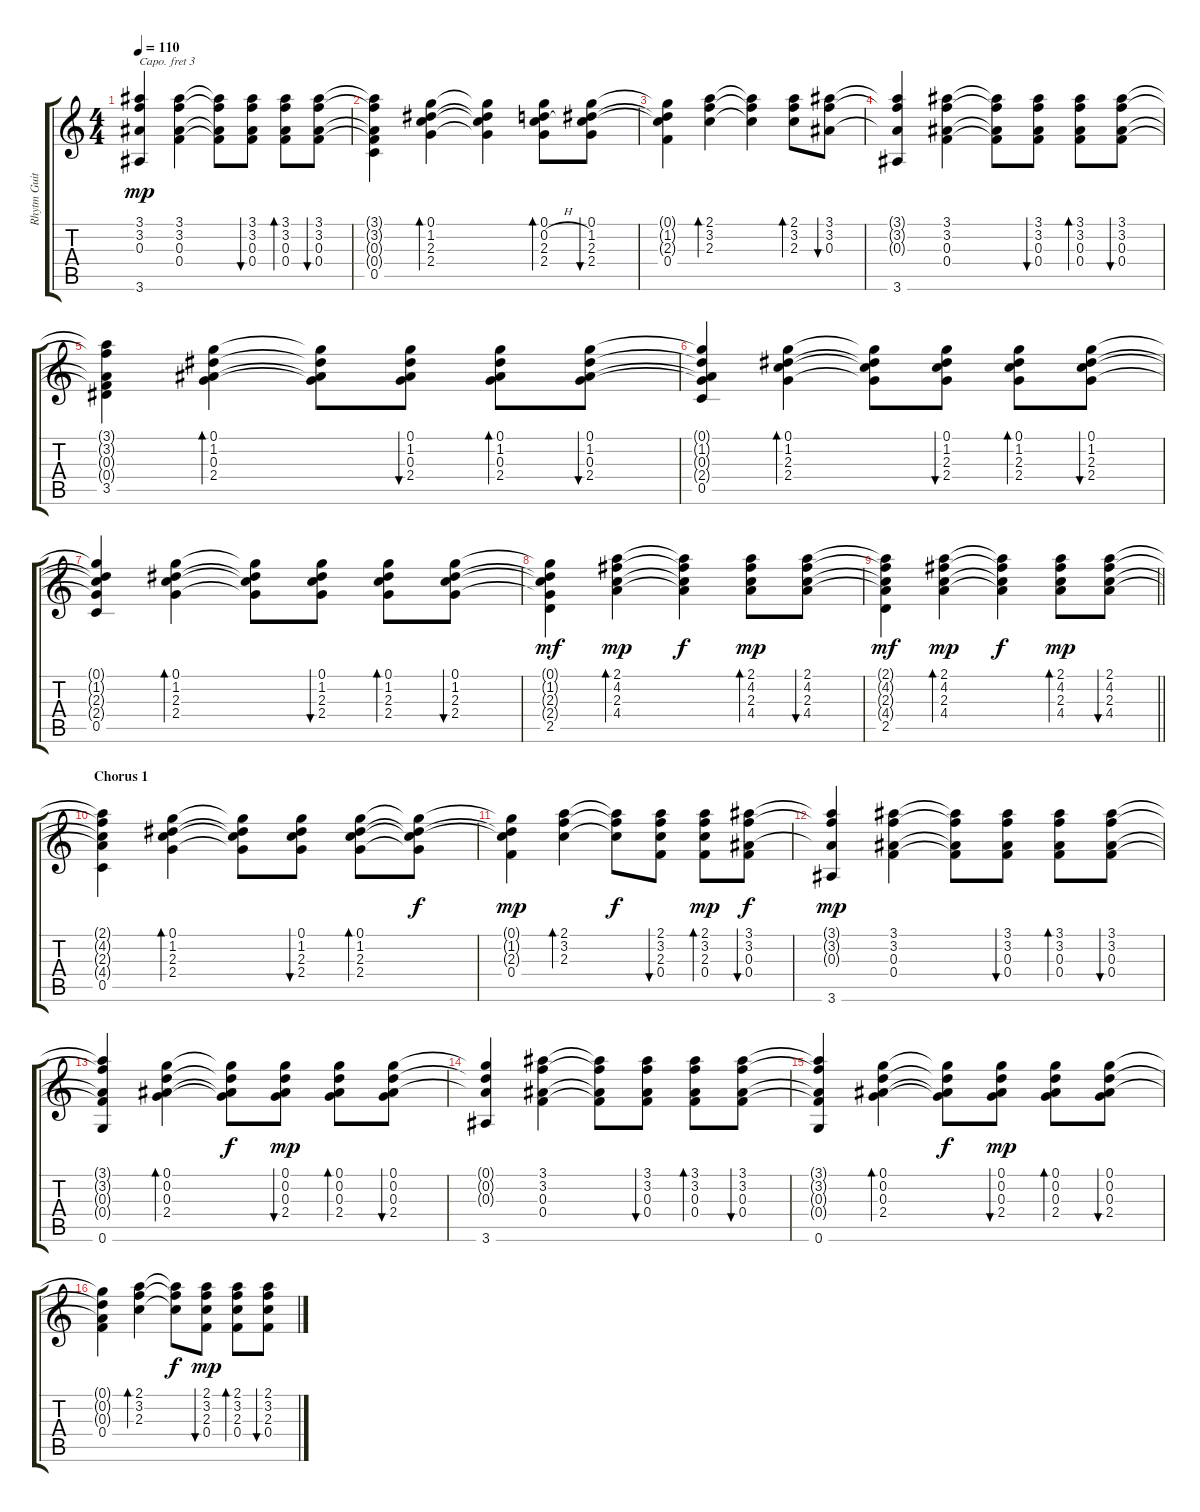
\track ("Rhytm Guitar" "Rhytm Guit") {instrument acousticguitarsteel}
\staff {score tabs}
\capo 3
\tuning (E4 B3 G3 D3 A2 E2) {hide}
\ts (4 4)
\tempo 110
\clef g2
\ks c
(3.1{t} 3.2{t} 0.3{t} 3.6).4{dy mp} (3.1 3.2 0.3 0.4).4 (3.1{t} 3.2{t} 0.3{t} 0.4{t}).8 (3.1 3.2 0.3 0.4).8{bu 30} (3.1 3.2 0.3 0.4).8{bd 30} (3.1 3.2 0.3 0.4).8{bu 30} |
(3.1{t} 3.2{t} 0.3{t} 0.4{t} 0.5).4 (0.1 1.2 2.3 2.4).4{bd 30} (0.1{t} 1.2{t} 2.3{t} 2.4{t}).4 (0.1 0.2{h} 2.3 2.4).8{bd 30} (0.1 1.2 2.3 2.4).8{bu 30} |
(0.1{t} 1.2{t} 2.3{t} 0.4).4 (2.1 3.2 2.3).4{bd 30} (2.1{t} 3.2{t} 2.3{t}).4 (2.1 3.2 2.3).8{bd 30} (3.1 3.2 0.3).8{bu 30} |
(3.1{t} 3.2{t} 0.3{t} 3.6).4 (3.1 3.2 0.3 0.4).4 (3.1{t} 3.2{t} 0.3{t} 0.4{t}).8 (3.1 3.2 0.3 0.4).8{bu 30} (3.1 3.2 0.3 0.4).8{bd 30} (3.1 3.2 0.3 0.4).8{bu 30} |
(3.1{t} 3.2{t} 0.3{t} 0.4{t} 3.5).4 (0.1 1.2 0.3 2.4).4{bd 30} (0.1{t} 1.2{t} 0.3{t} 2.4{t}).8 (0.1 1.2 0.3 2.4).8{bu 30} (0.1 1.2 0.3 2.4).8{bd 30} (0.1 1.2 0.3 2.4).8{bu 30} |
(0.1{t} 1.2{t} 0.3{t} 2.4{t} 0.5).4 (0.1 1.2 2.3 2.4).4{bd 30} (0.1{t} 1.2{t} 2.3{t} 2.4{t}).8 (0.1 1.2 2.3 2.4).8{bu 30} (0.1 1.2 2.3 2.4).8{bd 30} (0.1 1.2 2.3 2.4).8{bu 30} |
(0.1{t} 1.2{t} 2.3{t} 2.4{t} 0.5).4 (0.1 1.2 2.3 2.4).4{bd 30} (0.1{t} 1.2{t} 2.3{t} 2.4{t}).8 (0.1 1.2 2.3 2.4).8{bu 30} (0.1 1.2 2.3 2.4).8{bd 30} (0.1 1.2 2.3 2.4).8{bu 30} |
(0.1{t} 1.2{t} 2.3{t} 2.4{t} 2.5).4{dy mf} (2.1 4.2 2.3 4.4).4{bd 30 dy mp} (2.1{t} 4.2{t} 2.3{t} 4.4{t}).4{dy f} (2.1 4.2 2.3 4.4).8{bd 30 dy mp} (2.1 4.2 2.3 4.4).8{bu 30} |
\barLineRight lightlight
(2.1{t} 4.2{t} 2.3{t} 4.4{t} 2.5).4{dy mf} (2.1 4.2 2.3 4.4).4{bd 30 dy mp} (2.1{t} 4.2{t} 2.3{t} 4.4{t}).4{dy f} (2.1 4.2 2.3 4.4).8{bd 30 dy mp} (2.1 4.2 2.3 4.4).8{bu 30} |
\section ("" "Chorus 1")
(2.1{t} 4.2{t} 2.3{t} 4.4{t} 0.5).4 (0.1 1.2 2.3 2.4).4{bd 30} (0.1{t} 1.2{t} 2.3{t} 2.4{t}).8 (0.1 1.2 2.3 2.4).8{bu 30} (0.1 1.2 2.3 2.4).8{bd 30} (0.1{t} 1.2{t} 2.3{t} 2.4{t}).8{dy f} |
(0.1{t} 1.2{t} 2.3{t} 0.4).4{dy mp} (2.1 3.2 2.3).4{bd 30} (2.1{t} 3.2{t} 2.3{t}).8{dy f} (2.1 3.2 2.3 0.4).8{bu 30} (2.1 3.2 2.3 0.4).8{bd 30 dy mp} (3.1 3.2 0.3 0.4).8{bu 30 dy f} |
(3.1{t} 3.2{t} 0.3{t} 3.6).4{dy mp} (3.1 3.2 0.3 0.4).4 (3.1{t} 3.2{t} 0.3{t} 0.4{t}).8 (3.1 3.2 0.3 0.4).8{bu 30} (3.1 3.2 0.3 0.4).8{bd 30} (3.1 3.2 0.3 0.4).8{bu 30} |
(3.1{t} 3.2{t} 0.3{t} 0.4{t} 0.6).4 (0.1 0.2 0.3 2.4).4{bd 30} (0.1{t} 0.2{t} 0.3{t} 2.4{t}).8{dy f} (0.1 0.2 0.3 2.4).8{bu 30 dy mp} (0.1 0.2 0.3 2.4).8{bd 30} (0.1 0.2 0.3 2.4).8{bu 30} |
(0.1{t} 0.2{t} 0.3{t} 3.6).4 (3.1 3.2 0.3 0.4).4 (3.1{t} 3.2{t} 0.3{t} 0.4{t}).8 (3.1 3.2 0.3 0.4).8{bu 30} (3.1 3.2 0.3 0.4).8{bd 30} (3.1 3.2 0.3 0.4).8{bu 30} |
(3.1{t} 3.2{t} 0.3{t} 0.4{t} 0.6).4 (0.1 0.2 0.3 2.4).4{bd 30} (0.1{t} 0.2{t} 0.3{t} 2.4{t}).8{dy f} (0.1 0.2 0.3 2.4).8{bu 30 dy mp} (0.1 0.2 0.3 2.4).8{bd 30} (0.1 0.2 0.3 2.4).8{bu 30} |
(0.1{t} 0.2{t} 0.3{t} 0.4).4 (2.1 3.2 2.3).4{bd 30} (2.1{t} 3.2{t} 2.3{t}).8{dy f} (2.1 3.2 2.3 0.4).8{bu 30 dy mp} (2.1 3.2 2.3 0.4).8{bd 30} (2.1 3.2 2.3 0.4).8{bu 30}
